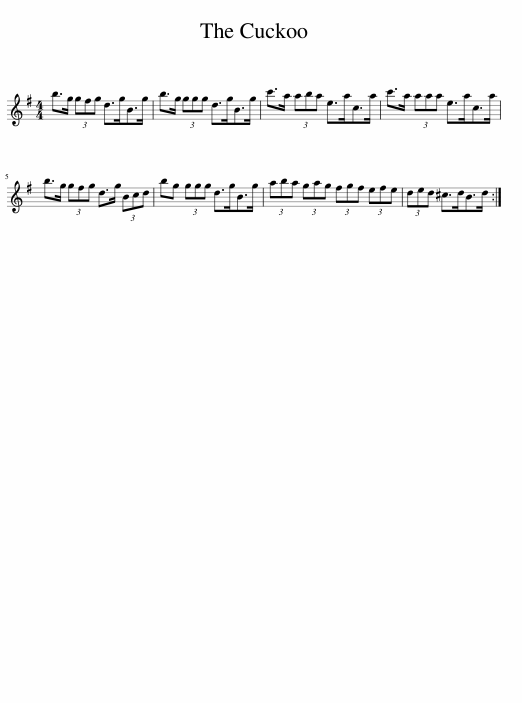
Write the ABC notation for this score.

X:1
L:1/8
M:4/4
I:linebreak $
K:G
V:1 treble
V:1
 b>g (3gfg d>gB>g | b>g (3ggg d>gB>g | c'>a (3aba e>ac>a | c'>a (3aaa e>ac>a |$ b>g (3gfg d>g (3Bcd | %5
 bg (3ggg d>gB>g | (3aba (3gag (3fgf (3efe | (3ded ^c>dB>d :| %8
